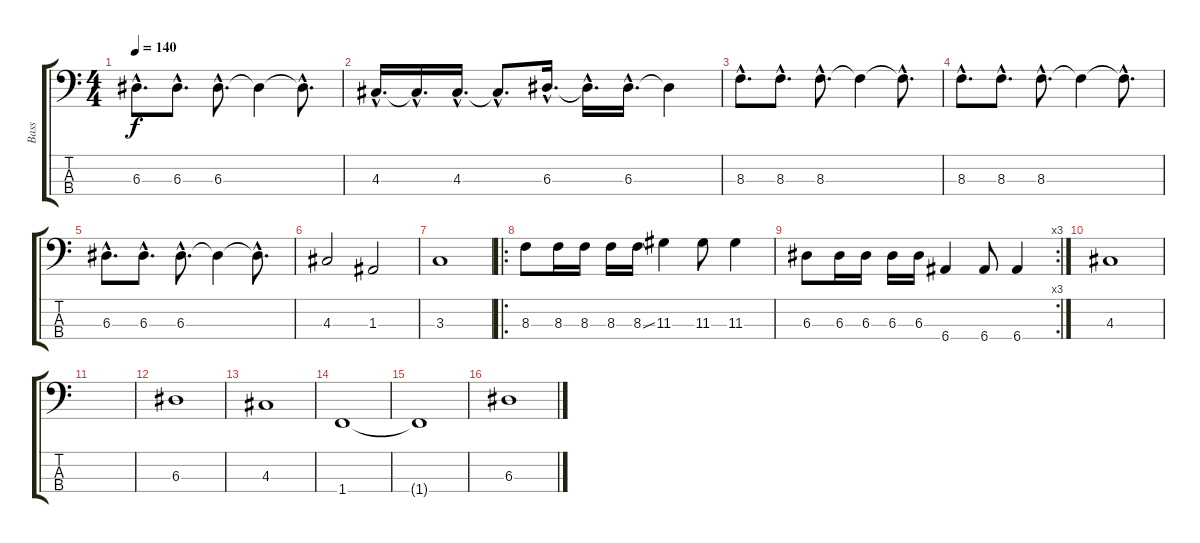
\track ("Bass" "Bass") {instrument electricbasspick}
\staff {score tabs}
\tuning (G2 D2 A1 E1) {hide}
\ts (4 4)
\tempo 140
\clef f4
\ks c
6.3{hac}.8{d dy f} 6.3{hac}.8{d} 6.3{hac}.8{d} 6.3{t}.4 6.3{hac t}.8{d} |
4.3{hac}.16{d} 4.3{hac t}.16{d} 4.3{hac}.16{d} 4.3{hac t}.8{d} 6.3{hac}.16{d} 6.3{hac t}.16{d} 6.3{hac}.16{d} 6.3{t}.4 |
8.3{hac}.8{d} 8.3{hac}.8{d} 8.3{hac}.8{d} 8.3{t}.4 8.3{hac t}.8{d} |
8.3{hac}.8{d} 8.3{hac}.8{d} 8.3{hac}.8{d} 8.3{t}.4 8.3{hac t}.8{d} |
6.3{hac}.8{d} 6.3{hac}.8{d} 6.3{hac}.8{d} 6.3{t}.4 6.3{hac t}.8{d} |
4.3.2 1.3.2 |
3.3.1 |
\ro
8.3.8 8.3.16 8.3.16 8.3.16 8.3{ss}.16 11.3.4 11.3.8 11.3.4 |
\rc 3
6.3.8 6.3.16 6.3.16 6.3.16 6.3.16 6.4.4 6.4.8 6.4.4 |
4.3.1 |
|
6.3.1 |
4.3.1 |
1.4.1 |
1.4{t}.1 |
6.3.1
